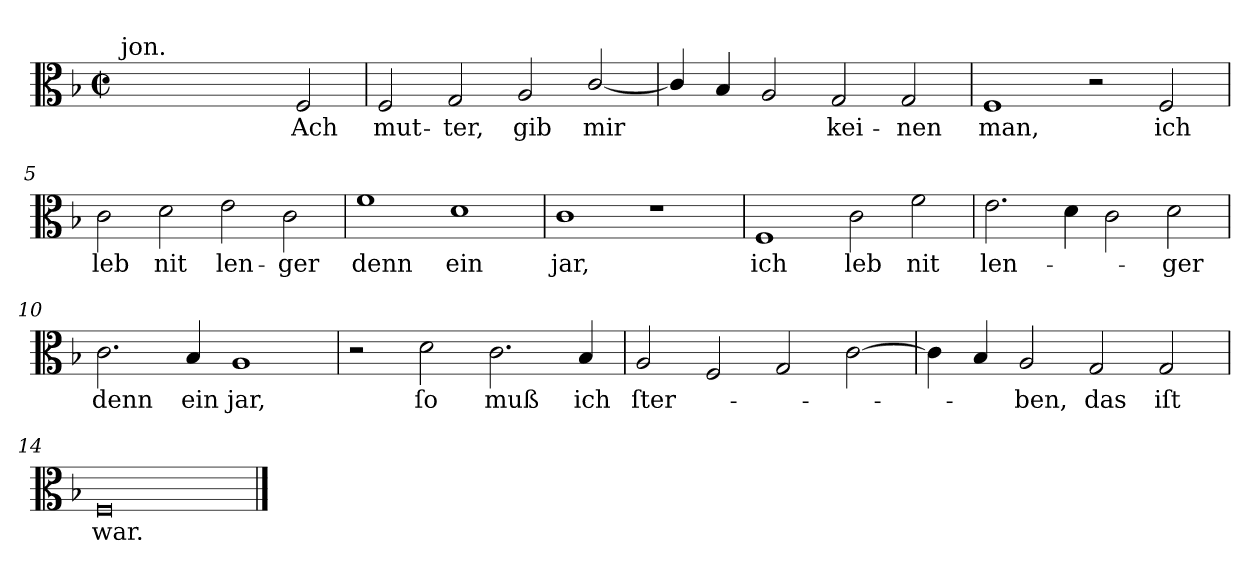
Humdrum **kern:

**kern	**text
*part1	*part1
*staff1	*staff1
*clefC3	*
*k[b-]	*
*F:ion	*
*M4/2	*
*met(c|)	*
=1	=1
!LO:TX:a:t=jon.	!
1ryy	.
2ryy	.
2F	Ach
=2	=2
2F	mut-
2G	-ter,
2A	gib
[2c/	mir
=3	=3
4c/]	.
4B-	.
2A	.
2G	kei-
2G	-nen
=4	=4
1F	man,
2r	.
2F	ich
=5	=5
2c	leb
2d	nit
2e	len-
2c	-ger
=6	=6
1f	denn
1d	ein
=7	=7
1c	jar,
1r	.
=8	=8
1F	ich
2c	leb
2f	nit
=9	=9
2.e	len-
4d	.
2c	.
2d	-ger
=10	=10
2.c	denn
4B-	ein
1A	jar,
=11	=11
2r	.
2d	ſo
2.c	muß
4B-	ich
=12	=12
2A	ſter-
2F	.
2G	.
[2c	.
=13	=13
4c]	.
4B-	.
2A	-ben,
2G	das
2G	iſt
=14	=14
0F/	war.
==	==
*-	*-
